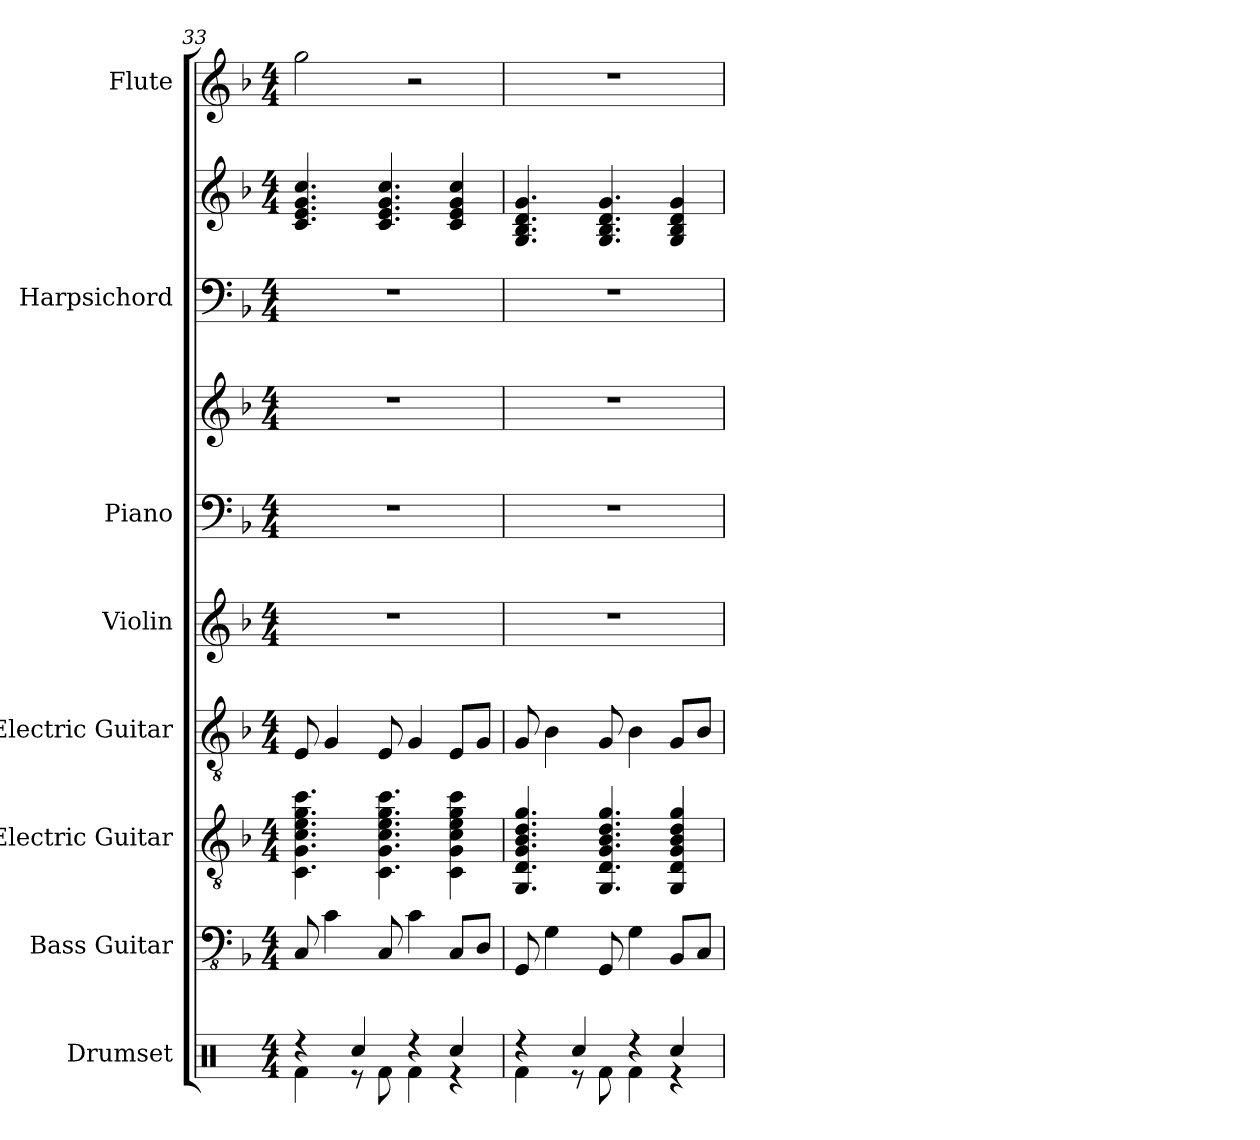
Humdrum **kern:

**kern	**kern	**kern	**kern	**kern	**kern	**kern	**kern	**kern	**kern
*part8	*part7	*part6	*part5	*part4	*part3	*part3	*part2	*part2	*part1
*staff10	*staff9	*staff8	*staff7	*staff6	*staff5	*staff4	*staff3	*staff2	*staff1
*I"Drumset	*I"Bass Guitar	*I"Electric Guitar	*I"Electric Guitar	*I"Violin	*I"Piano	*	*I"Harpsichord	*	*I"Flute
*I'Drs.	*I'B. Guit.	*I'El. Guit.	*I'El. Guit.	*I'Vln.	*I'Pno.	*	*I'Hch.	*	*I'Fl.
*clefX	*clefFv4	*clefGv2	*clefGv2	*clefG2	*clefF4	*clefG2	*clefF4	*clefG2	*clefG2
*k[]	*k[b-]	*k[b-]	*k[b-]	*k[b-]	*k[b-]	*k[b-]	*k[b-]	*k[b-]	*k[b-]
*M4/4	*M4/4	*M4/4	*M4/4	*M4/4	*M4/4	*M4/4	*M4/4	*M4/4	*M4/4
=33	=33	=33	=33	=33	=33	=33	=33	=33	=33
*^	*	*	*	*	*	*	*	*	*
4r	4Rf\	8CC/	4.C\ 4.G\ 4.c\ 4.e\ 4.g\ 4.cc\	8E/	1r	1r	1r	1r	4.c/ 4.e/ 4.g/ 4.cc/	2gg\
.	.	4C\	.	4G/	.	.	.	.	.	.
4Rcc/	8r	.	.	.	.	.	.	.	.	.
.	8Rf\	8CC/	4.C\ 4.G\ 4.c\ 4.e\ 4.g\ 4.cc\	8E/	.	.	.	.	4.c/ 4.e/ 4.g/ 4.cc/	.
4r	4Rf\	4C\	.	4G/	.	.	.	.	.	2r
4Rcc/	4r	8CC/L	4C\ 4G\ 4c\ 4e\ 4g\ 4cc\	8E/L	.	.	.	.	4c/ 4e/ 4g/ 4cc/	.
.	.	8DD/J	.	8G/J	.	.	.	.	.	.
=34	=34	=34	=34	=34	=34	=34	=34	=34	=34	=34
4r	4Rf\	8GGG/	4.GG/ 4.D/ 4.G/ 4.B-/ 4.d/ 4.g/	8G/	1r	1r	1r	1r	4.G/ 4.B-/ 4.d/ 4.g/	1r
.	.	4GG\	.	4B-\	.	.	.	.	.	.
4Rcc/	8r	.	.	.	.	.	.	.	.	.
.	8Rf\	8GGG/	4.GG/ 4.D/ 4.G/ 4.B-/ 4.d/ 4.g/	8G/	.	.	.	.	4.G/ 4.B-/ 4.d/ 4.g/	.
4r	4Rf\	4GG\	.	4B-\	.	.	.	.	.	.
4Rcc/	4r	8BBB-/L	4GG/ 4D/ 4G/ 4B-/ 4d/ 4g/	8G/L	.	.	.	.	4G/ 4B-/ 4d/ 4g/	.
.	.	8CC/J	.	8B-/J	.	.	.	.	.	.
*v	*v	*	*	*	*	*	*	*	*	*
=	=	=	=	=	=	=	=	=	=
*-	*-	*-	*-	*-	*-	*-	*-	*-	*-
